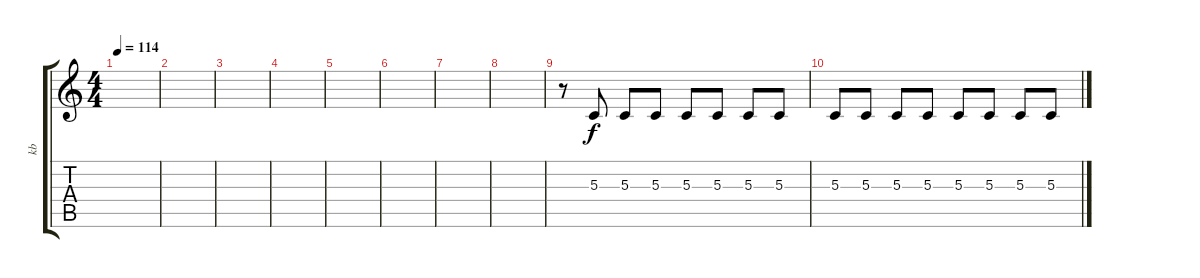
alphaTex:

\track ("kb" "kb") {instrument fx8scifi}
\staff {score tabs}
\tuning (E4 B3 G3 D3 A2 E2) {hide}
\ts (4 4)
\tempo 114
\clef g2
\ks c
|
|
|
|
|
|
|
|
r.8 5.3.8 5.3.8 5.3.8 5.3.8 5.3.8 5.3.8 5.3.8 |
5.3.8 5.3.8 5.3.8 5.3.8 5.3.8 5.3.8 5.3.8 5.3.8
